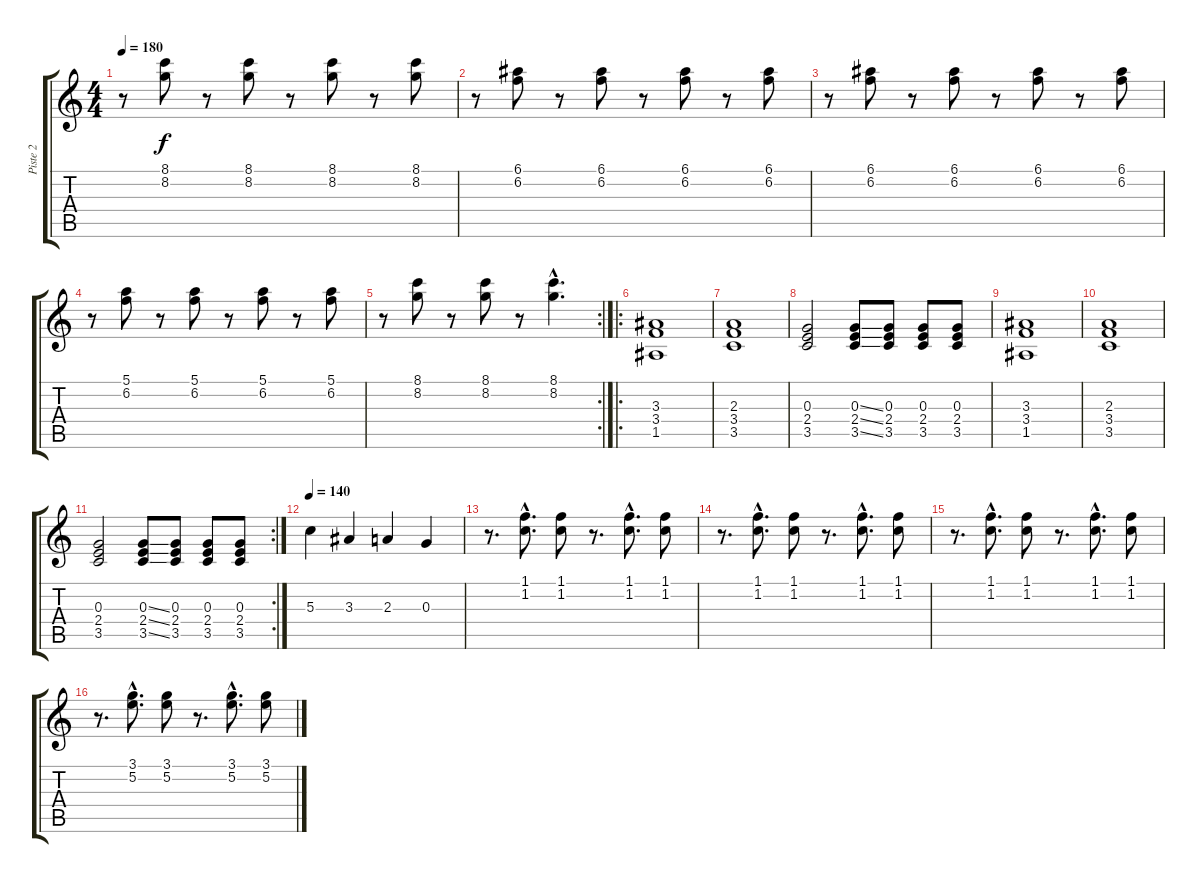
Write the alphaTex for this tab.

\track ("Piste 2" "Piste 2") {instrument electricguitarclean}
\staff {score tabs}
\tuning (E4 B3 G3 D3 A2 E2) {hide}
\ts (4 4)
\tempo 180
\clef g2
\ks c
r.8{dy f} (8.1 8.2).8 r.8 (8.1 8.2).8 r.8 (8.1 8.2).8 r.8 (8.1 8.2).8 |
r.8 (6.1 6.2).8 r.8 (6.1 6.2).8 r.8 (6.1 6.2).8 r.8 (6.1 6.2).8 |
r.8 (6.1 6.2).8 r.8 (6.1 6.2).8 r.8 (6.1 6.2).8 r.8 (6.1 6.2).8 |
r.8 (5.1 6.2).8 r.8 (5.1 6.2).8 r.8 (5.1 6.2).8 r.8 (5.1 6.2).8 |
\rc 2
r.8 (8.1 8.2).8 r.8 (8.1 8.2).8 r.8 (8.1{hac} 8.2{hac}).4{d} |
\ro
(3.3 3.4 1.5).1{instrument overdrivenguitar} |
(2.3 3.4 3.5).1 |
(0.3 2.4 3.5).2 (0.3{ss} 2.4{ss} 3.5{ss}).8 (0.3 2.4 3.5).8 (0.3 2.4 3.5).8 (0.3 2.4 3.5).8 |
(3.3 3.4 1.5).1 |
(2.3 3.4 3.5).1 |
\rc 2
(0.3 2.4 3.5).2 (0.3{ss} 2.4{ss} 3.5{ss}).8 (0.3 2.4 3.5).8 (0.3 2.4 3.5).8 (0.3 2.4 3.5).8 |
\tempo 140
5.3.4{instrument orchestrahit} 3.3.4 2.3.4 0.3.4 |
r.8{d instrument electricguitarclean} (1.1{hac} 1.2{hac}).8{d} (1.1 1.2).8 r.8{d} (1.1{hac} 1.2{hac}).8{d} (1.1 1.2).8 |
r.8{d} (1.1{hac} 1.2{hac}).8{d} (1.1 1.2).8 r.8{d} (1.1{hac} 1.2{hac}).8{d} (1.1 1.2).8 |
r.8{d} (1.1{hac} 1.2{hac}).8{d} (1.1 1.2).8 r.8{d} (1.1{hac} 1.2{hac}).8{d} (1.1 1.2).8 |
r.8{d} (3.1{hac} 5.2{hac}).8{d} (3.1 5.2).8 r.8{d} (3.1{hac} 5.2{hac}).8{d} (3.1 5.2).8
